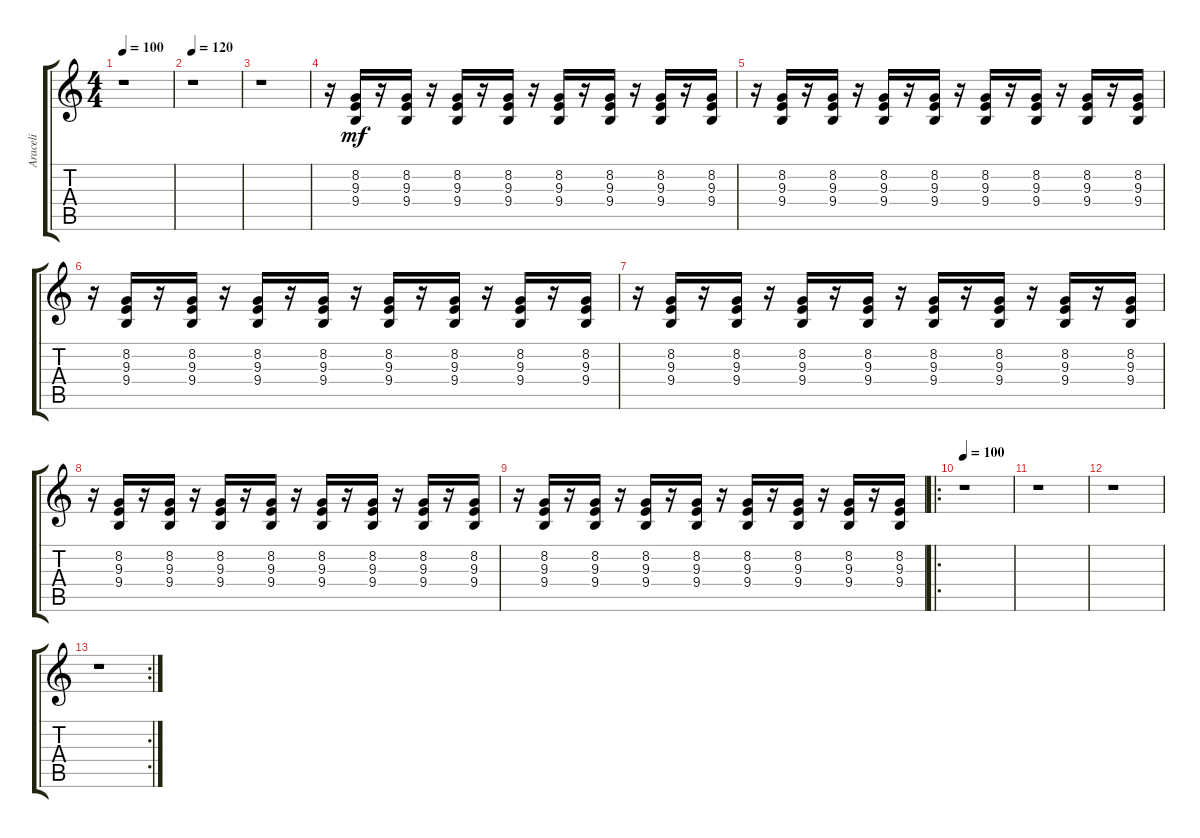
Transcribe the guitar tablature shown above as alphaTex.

\track ("Araceli" "Araceli") {instrument acousticgrandpiano}
\staff {score tabs}
\tuning (E4 B3 G3 D3 A2 E2) {hide}
\ts (4 4)
\tempo 100
\clef g2
\ks c
r.1{dy mf} |
\tempo 120
r.1 |
r.1 |
r.16 (8.2 9.3 9.4).16 r.16 (8.2 9.3 9.4).16 r.16 (8.2 9.3 9.4).16 r.16 (8.2 9.3 9.4).16 r.16 (8.2 9.3 9.4).16 r.16 (8.2 9.3 9.4).16 r.16 (8.2 9.3 9.4).16 r.16 (8.2 9.3 9.4).16 |
r.16 (8.2 9.3 9.4).16 r.16 (8.2 9.3 9.4).16 r.16 (8.2 9.3 9.4).16 r.16 (8.2 9.3 9.4).16 r.16 (8.2 9.3 9.4).16 r.16 (8.2 9.3 9.4).16 r.16 (8.2 9.3 9.4).16 r.16 (8.2 9.3 9.4).16 |
r.16 (8.2 9.3 9.4).16 r.16 (8.2 9.3 9.4).16 r.16 (8.2 9.3 9.4).16 r.16 (8.2 9.3 9.4).16 r.16 (8.2 9.3 9.4).16 r.16 (8.2 9.3 9.4).16 r.16 (8.2 9.3 9.4).16 r.16 (8.2 9.3 9.4).16 |
r.16 (8.2 9.3 9.4).16 r.16 (8.2 9.3 9.4).16 r.16 (8.2 9.3 9.4).16 r.16 (8.2 9.3 9.4).16 r.16 (8.2 9.3 9.4).16 r.16 (8.2 9.3 9.4).16 r.16 (8.2 9.3 9.4).16 r.16 (8.2 9.3 9.4).16 |
r.16 (8.2 9.3 9.4).16 r.16 (8.2 9.3 9.4).16 r.16 (8.2 9.3 9.4).16 r.16 (8.2 9.3 9.4).16 r.16 (8.2 9.3 9.4).16 r.16 (8.2 9.3 9.4).16 r.16 (8.2 9.3 9.4).16 r.16 (8.2 9.3 9.4).16 |
r.16 (8.2 9.3 9.4).16 r.16 (8.2 9.3 9.4).16 r.16 (8.2 9.3 9.4).16 r.16 (8.2 9.3 9.4).16 r.16 (8.2 9.3 9.4).16 r.16 (8.2 9.3 9.4).16 r.16 (8.2 9.3 9.4).16 r.16 (8.2 9.3 9.4).16 |
\ro
\tempo 100
r.1 |
r.1 |
r.1 |
\rc 2
r.1
